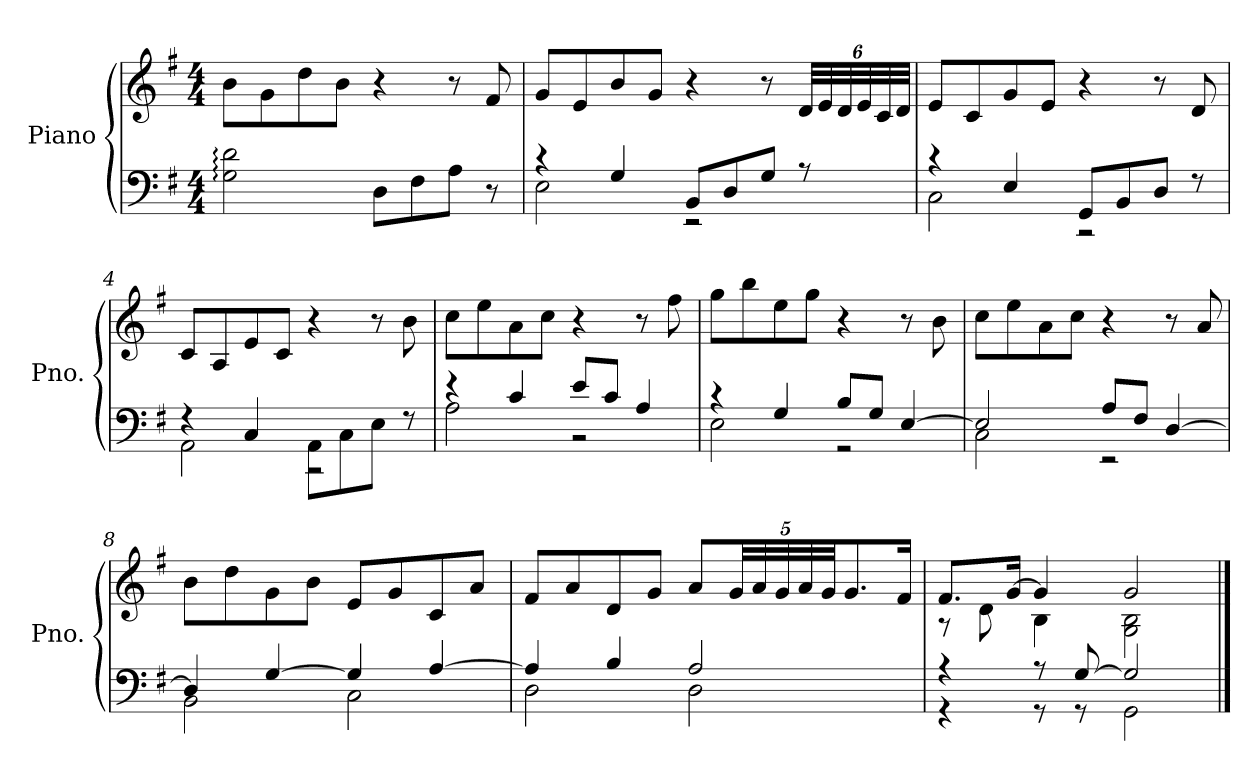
**kern	**kern
*part1	*part1
*staff2	*staff1
*I"Piano	*
*I'Pno.	*
*clefF4	*clefG2
*k[f#]	*k[f#]
*G:	*G:
*M4/4	*M4/4
=1	=1
2G\: 2d\:	8b\L
.	8g\
.	8dd\
.	8b\J
8D\L	4r
8F#\	.
8A\J	8r
8r	8f#/
=2	=2
*^	*
4rc	2E\	8g/L
.	.	8e/
4G/	.	8b/
.	.	8g/J
8BB/L	2rEE	4r
8D/	.	.
8G/J	.	8r
*	*	*Xbrackettup
8r	.	48d/LLL
.	.	48e/
.	.	48d/
.	.	48e/
.	.	48c/
.	.	48d/JJJ
=3	=3	=3
4rc	2C\	8e/L
.	.	8c/
4E/	.	8g/
.	.	8e/J
8GG/L	2rCC	4r
8BB/	.	.
8D/J	.	8r
8r	.	8d/
!!LO:LB:g=z
=4	=4	=4
4r	2AA\	8c/L
.	.	8A/
4C/	.	8e/
.	.	8c/J
8AA\L	2r	4r
8C\	.	.
8E\J	.	8r
8r	.	8b\
=5	=5	=5
4re	2A\	8cc\L
.	.	8ee\
4c/	.	8a\
.	.	8cc\J
8e/L	2r	4r
8c/J	.	.
4A/	.	8r
.	.	8ff#\
=6	=6	=6
4rc	2E\	8gg\L
.	.	8bb\
4G/	.	8ee\
.	.	8gg\J
8B/L	2r	4r
8G/J	.	.
[4E/	.	8r
.	.	8b\
=7	=7	=7
2E/]	2C\	8cc\L
.	.	8ee\
.	.	8a\
.	.	8cc\J
8A/L	2r	4r
8F#/J	.	.
[4D/	.	8r
.	.	8a/
!!LO:LB:g=z
=8	=8	=8
4D/]	2BB\	8b\L
.	.	8dd\
[4G/	.	8g\
.	.	8b\J
4G/]	2C\	8e/L
.	.	8g/
[4A/	.	8c/
.	.	8a/J
=9	=9	=9
4A/]	2D\	8f#/L
.	.	8a/
4B/	.	8d/
.	.	8g/J
2A/	2D\	8a/L
.	.	40g/LL
.	.	40a/
.	.	40g/
.	.	40a/
.	.	40g/JJ
.	.	8.g/
.	.	16f#/Jk
=10	=10	=10
*	*	*^
4r	4r	8.f#/L	8rA
.	.	.	8d\
.	.	[16g/Jk	.
8r	8r	4g/]	4B\
[8G/	8r	.	.
2G/]	2GG\	2g/	2G\ 2B\
*v	*v	*	*
*	*v	*v
==	==
*-	*-
